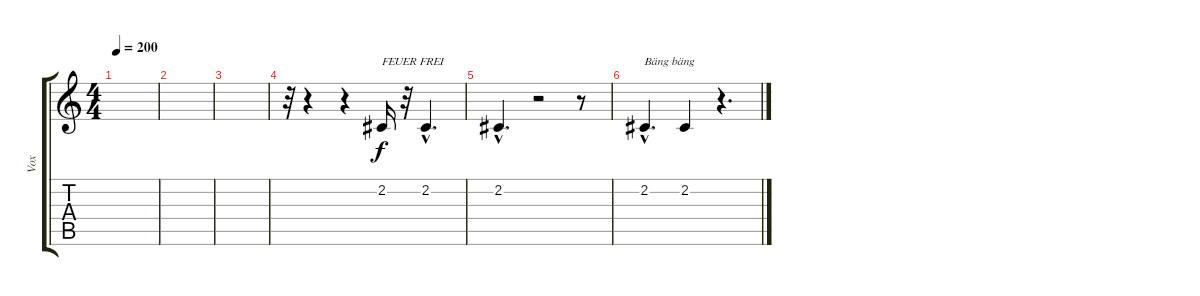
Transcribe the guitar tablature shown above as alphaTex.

\track ("Vox" "Vox") {instrument lead6voice}
\staff {score tabs}
\tuning (E4 B3 G3 D3 A2 E2) {hide}
\ts (4 4)
\tempo 200
\clef g2
\ks c
|
|
|
r.32 r.4 r.4 2.2.16{txt "FEUER FREI"} r.32 2.2{hac}.4{d} |
2.2{hac}.4{d} r.2 r.8 |
2.2{hac}.4{d txt "Bäng bäng"} 2.2.4 r.4{d}
